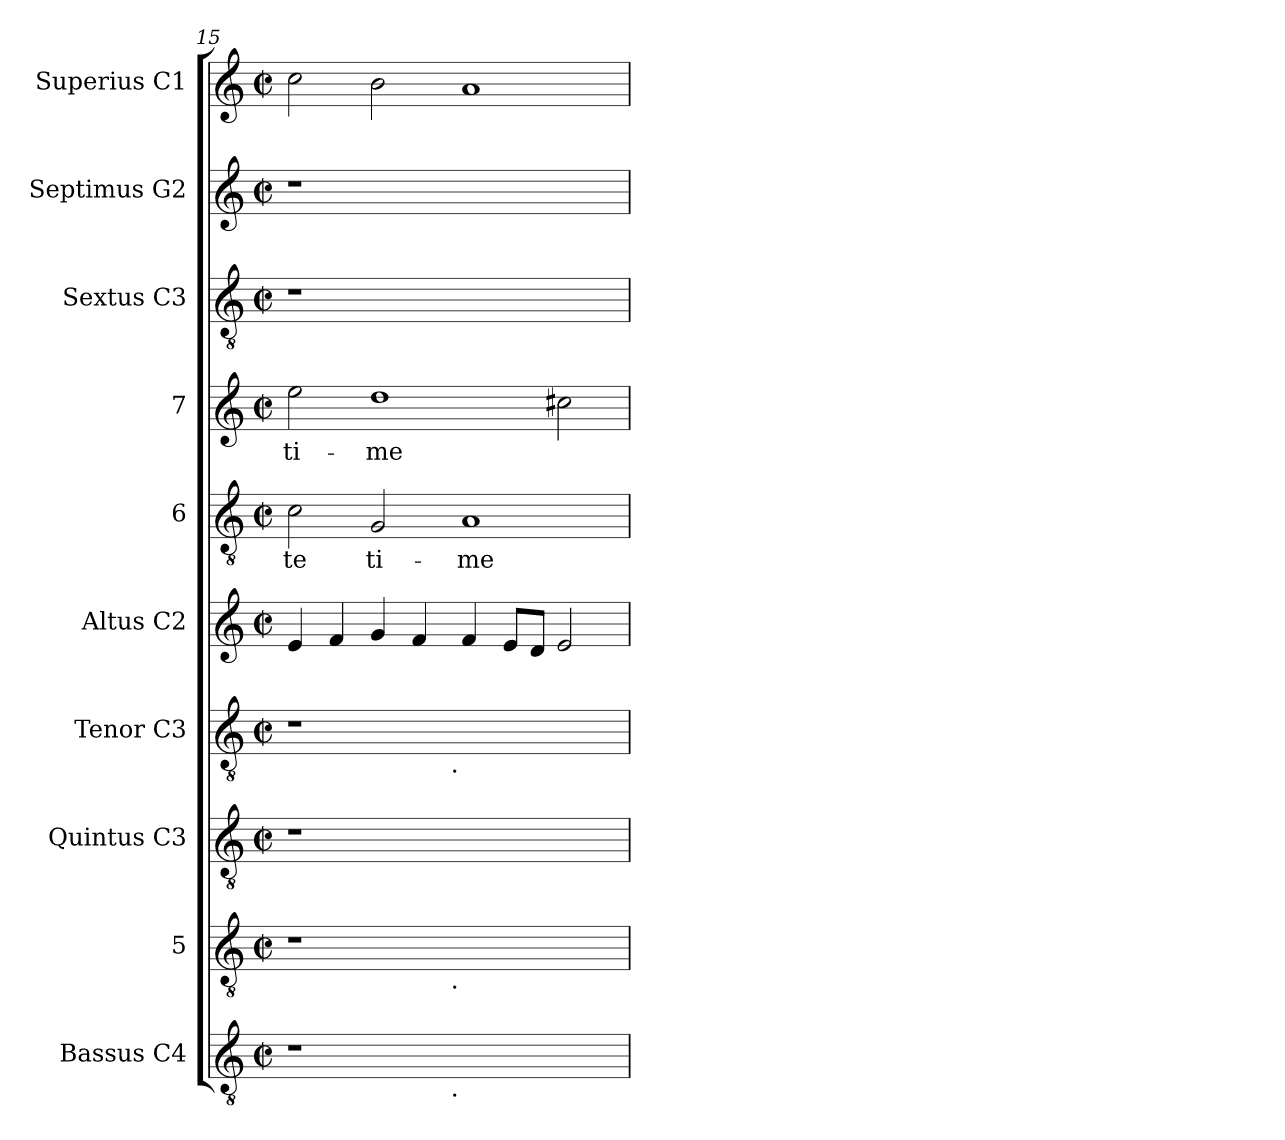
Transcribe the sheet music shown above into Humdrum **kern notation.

**kern	**kern	**kern	**kern	**kern	**text	**kern	**text	**kern	**text	**kern	**kern	**kern	**text
*part10	*part9	*part8	*part7	*part6	*part6	*part5	*part5	*part4	*part4	*part3	*part2	*part1	*part1
*staff10	*staff9	*staff8	*staff7	*staff6	*staff6	*staff5	*staff5	*staff4	*staff4	*staff3	*staff2	*staff1	*staff1
*I"Bassus  C4	*I"5	*I"Quintus  C3	*I"Tenor  C3	*I"Altus  C2	*	*I"6	*	*I"7	*	*I"Sextus  C3	*I"Septimus  G2	*I"Superius  C1	*
*I'B	*	*	*I'T	*I'A	*	*	*	*	*	*	*	*I'S	*
*clefGv2	*clefGv2	*clefGv2	*clefGv2	*clefG2	*	*clefGv2	*	*clefG2	*	*clefGv2	*clefG2	*clefG2	*
*k[]	*k[]	*k[]	*k[]	*k[]	*	*k[]	*	*k[]	*	*k[]	*k[]	*k[]	*
*C:	*C:	*C:	*C:	*C:	*	*C:	*	*C:	*	*C:	*C:	*C:	*
*M2/2	*M2/2	*M2/2	*M2/2	*M2/2	*	*M2/2	*	*M2/2	*	*M2/2	*M2/2	*M2/2	*
*met(c|)	*met(c|)	*met(c|)	*met(c|)	*met(c|)	*	*met(c|)	*	*met(c|)	*	*met(c|)	*met(c|)	*met(c|)	*
=15	=15	=15	=15	=15	=15	=15	=15	=15	=15	=15	=15	=15	=15
!	!	!	!	!	!LO:LY:b:cj	!	!LO:LY:b:cj	!	!LO:LY:b:cj	!	!	!	!LO:LY:b:cj
*^	*^	*	*^	*	*	*	*	*	*	*	*	*	*
1r	2ryy	1r	2ryy	1r	1r	2ryy	4e/	--	2c\	-te	2ee\	ti-	1r	1r	2cc\	--
!	!	!	!	!	!	!	!	!LO:LY:b:cj	!	!	!	!	!	!	!	!
.	.	.	.	.	.	.	4f/	--	.	.	.	.	.	.	.	.
!	!	!	!	!	!	!	!	!LO:LY:b:cj	!	!LO:LY:b:cj	!	!LO:LY:b:cj	!	!	!	!LO:LY:b:cj
.	4...ryy	.	4...ryy	.	.	4...ryy	4g/	--	2G/	ti-	1dd	-me-	.	.	2b\	--
!	!	!	!	!	!	!	!	!LO:LY:b:cj	!	!	!	!	!	!	!	!
.	.	.	.	.	.	.	4f/	--	.	.	.	.	.	.	.	.
!	!	!	!	!	!	!LO:TX:b:t=.	!	!	!	!	!	!	!	!	!	!
!	!	!	!LO:TX:b:t=.	!	!	!	!	!	!	!	!	!	!	!	!	!
!	!LO:TX:b:t=.	!	!	!	!	!	!	!	!	!	!	!	!	!	!	!
.	1ryy	.	1ryy	.	.	1ryy	.	.	.	.	.	.	.	.	.	.
!	!	!	!	!	!	!	!	!LO:LY:b:cj	!	!LO:LY:b:cj	!	!	!	!	!	!LO:LY:b:cj
1ryy	.	1ryy	.	1ryy	1ryy	.	4f/	--	1A	-me-	.	.	1ryy	1ryy	1a	--
!	!	!	!	!	!	!	!	!LO:LY:b:cj	!	!	!	!	!	!	!	!
.	.	.	.	.	.	.	8e/L	--	.	.	.	.	.	.	.	.
!	!	!	!	!	!	!	!	!LO:LY:b:cj	!	!	!	!	!	!	!	!
.	.	.	.	.	.	.	8d/J	--	.	.	.	.	.	.	.	.
!	!	!	!	!	!	!	!	!LO:LY:b:cj	!	!	!	!LO:LY:b:cj	!	!	!	!
.	.	.	.	.	.	.	2e/	--	.	.	2cc#X\	--	.	.	.	.
.	32ryy	.	32ryy	.	.	32ryy	.	.	.	.	.	.	.	.	.	.
*v	*v	*	*	*	*v	*v	*	*	*	*	*	*	*	*	*	*
*	*v	*v	*	*	*	*	*	*	*	*	*	*	*	*
=	=	=	=	=	=	=	=	=	=	=	=	=	=
*-	*-	*-	*-	*-	*-	*-	*-	*-	*-	*-	*-	*-	*-
